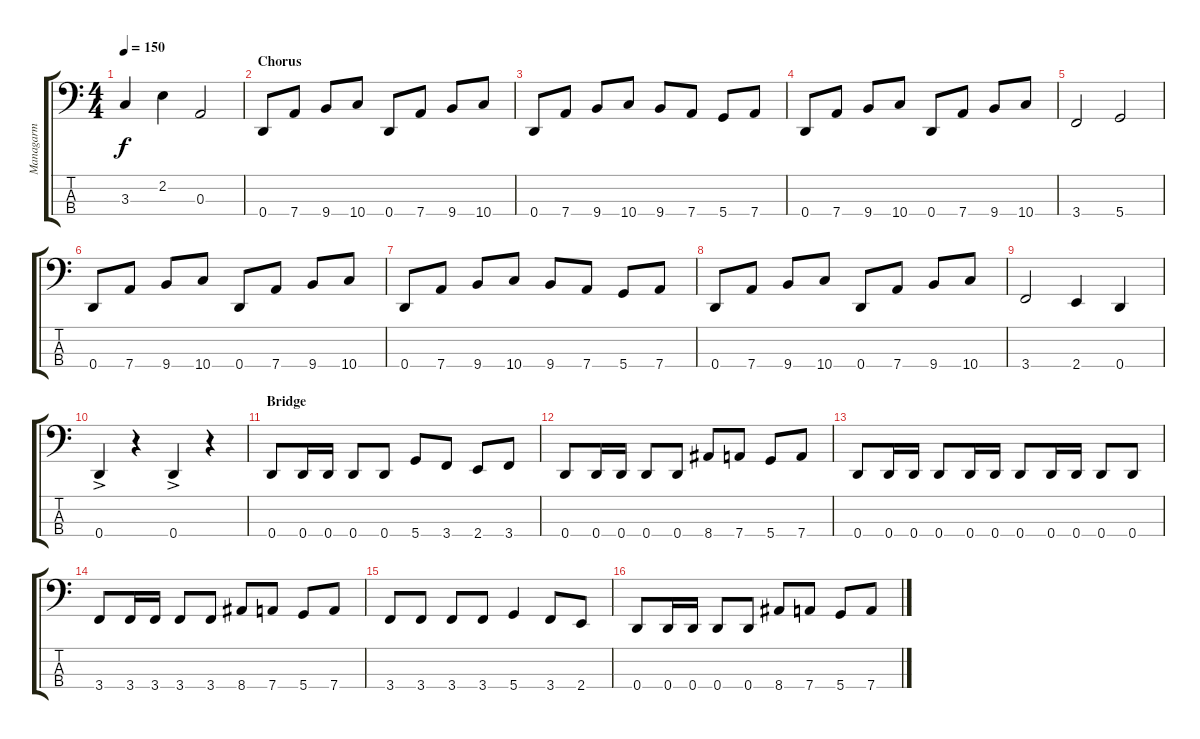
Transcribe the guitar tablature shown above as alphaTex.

\track ("Managarm" "Managarm") {instrument electricbassfinger}
\staff {score tabs}
\tuning (G2 D2 A1 D1) {hide}
\ts (4 4)
\tempo 150
\clef f4
\ks c
3.3.4{dy f} 2.2.4 0.3.2 |
\section ("" "Chorus")
0.4.8 7.4.8 9.4.8 10.4.8 0.4.8 7.4.8 9.4.8 10.4.8 |
0.4.8 7.4.8 9.4.8 10.4.8 9.4.8 7.4.8 5.4.8 7.4.8 |
0.4.8 7.4.8 9.4.8 10.4.8 0.4.8 7.4.8 9.4.8 10.4.8 |
3.4.2 5.4.2 |
0.4.8 7.4.8 9.4.8 10.4.8 0.4.8 7.4.8 9.4.8 10.4.8 |
0.4.8 7.4.8 9.4.8 10.4.8 9.4.8 7.4.8 5.4.8 7.4.8 |
0.4.8 7.4.8 9.4.8 10.4.8 0.4.8 7.4.8 9.4.8 10.4.8 |
3.4.2 2.4.4 0.4.4 |
0.4{ac}.4 r.4 0.4{ac}.4 r.4 |
\section ("" "Bridge")
0.4.8 0.4.16 0.4.16 0.4.8 0.4.8 5.4.8 3.4.8 2.4.8 3.4.8 |
0.4.8 0.4.16 0.4.16 0.4.8 0.4.8 8.4.8 7.4.8 5.4.8 7.4.8 |
0.4.8 0.4.16 0.4.16 0.4.8 0.4.16 0.4.16 0.4.8 0.4.16 0.4.16 0.4.8 0.4.8 |
3.4.8 3.4.16 3.4.16 3.4.8 3.4.8 8.4.8 7.4.8 5.4.8 7.4.8 |
3.4.8 3.4.8 3.4.8 3.4.8 5.4.4 3.4.8 2.4.8 |
0.4.8 0.4.16 0.4.16 0.4.8 0.4.8 8.4.8 7.4.8 5.4.8 7.4.8
